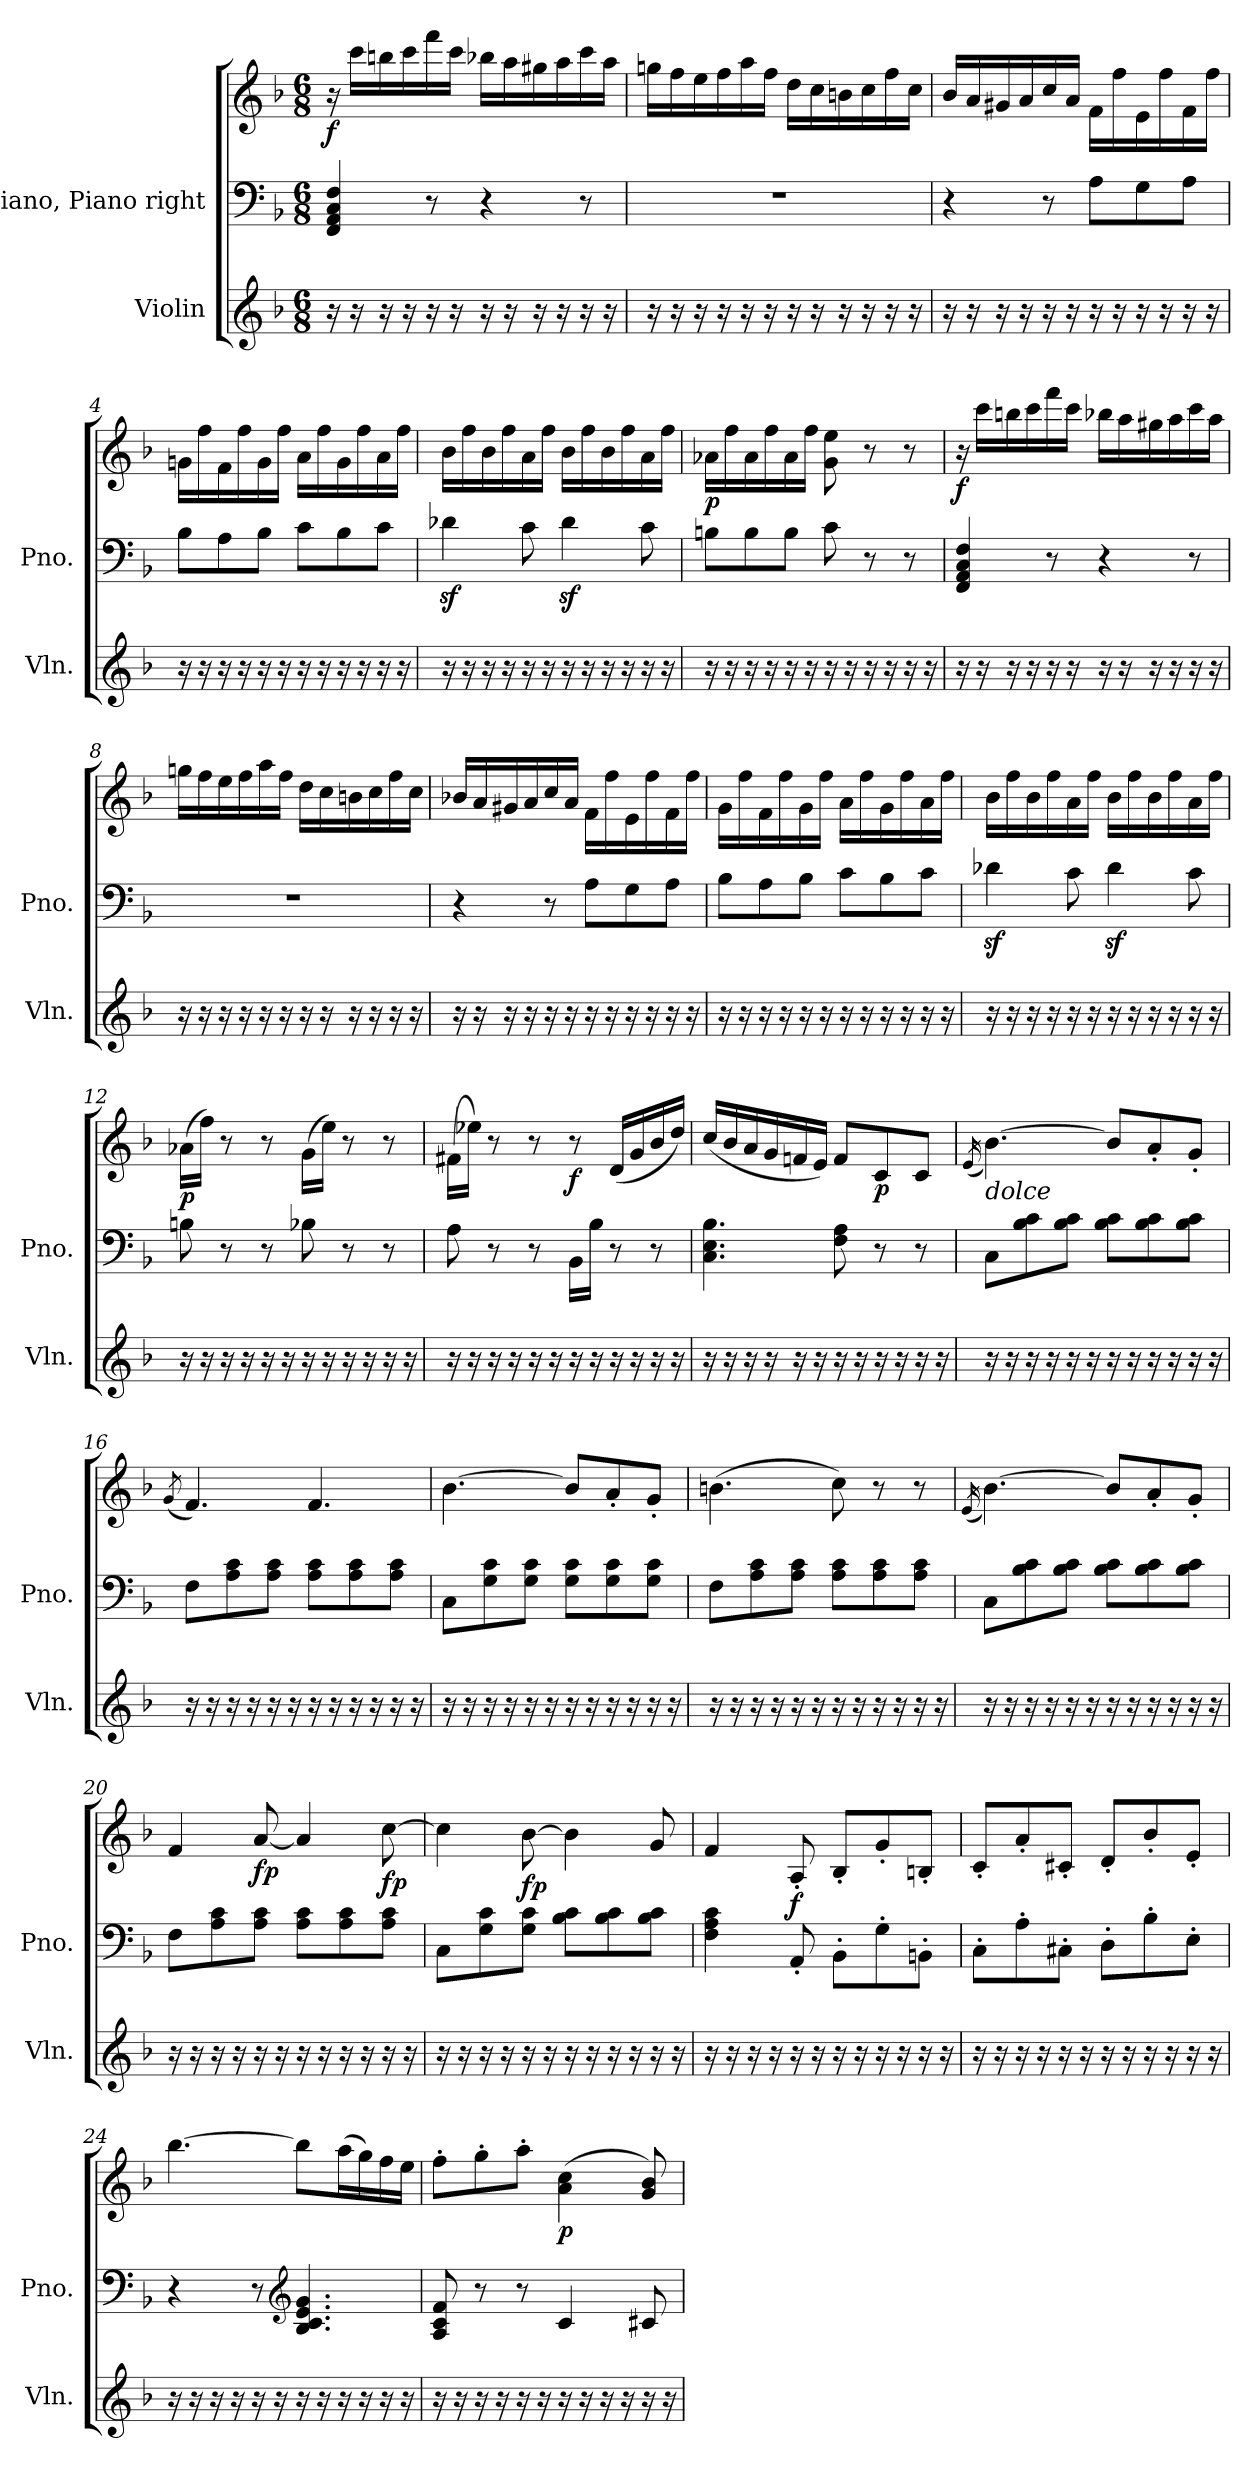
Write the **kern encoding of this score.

**kern	**kern	**kern	**dynam
*part2	*part1	*part1	*part1
*staff3	*staff2	*staff1	*staff1/2
*I"Violin	*I"Piano, Piano right	*	*
*I'Vln.	*I'Pno.	*	*
*clefG2	*clefF4	*clefG2	*
*k[b-]	*k[b-]	*k[b-]	*
*M6/8	*M6/8	*M6/8	*
=1	=1	=1	=1
!	!	!	!LO:DY:b
16r	4FF/ 4AA/ 4C/ 4F/	16r	f
16r	.	16ccc\LL	.
16r	.	16bbn\	.
16r	.	16ccc\	.
16r	8r	16fff\	.
16r	.	16ccc\JJ	.
16r	4r	16bb-X\LL	.
16r	.	16aa\	.
16r	.	16gg#X\	.
16r	.	16aa\	.
16r	8r	16ccc\	.
16r	.	16aa\JJ	.
=2	=2	=2	=2
16r	2.r	16ggn\LL	.
16r	.	16ff\	.
16r	.	16ee\	.
16r	.	16ff\	.
16r	.	16aa\	.
16r	.	16ff\JJ	.
16r	.	16dd\LL	.
16r	.	16cc\	.
16r	.	16bn\	.
16r	.	16cc\	.
16r	.	16ff\	.
16r	.	16cc\JJ	.
!!LO:LB:g=z
=3	=3	=3	=3
16r	4r	16b-/LL	.
16r	.	16a/	.
16r	.	16g#X/	.
16r	.	16a/	.
16r	8r	16cc/	.
16r	.	16a/JJ	.
16r	8A\L	16f\LL	.
16r	.	16ff\	.
16r	8G\	16e\	.
16r	.	16ff\	.
16r	8A\J	16f\	.
16r	.	16ff\JJ	.
=4	=4	=4	=4
16r	8B-\L	16gn\LL	.
16r	.	16ff\	.
16r	8A\	16f\	.
16r	.	16ff\	.
16r	8B-\J	16g\	.
16r	.	16ff\JJ	.
16r	8c\L	16a\LL	.
16r	.	16ff\	.
16r	8B-\	16g\	.
16r	.	16ff\	.
16r	8c\J	16a\	.
16r	.	16ff\JJ	.
=5	=5	=5	=5
16r	4d-Xz<\	16b-\LL	.
16r	.	16ff\	.
16r	.	16b-\	.
16r	.	16ff\	.
16r	8c\	16a\	.
16r	.	16ff\JJ	.
16r	4d-z<\	16b-\LL	.
16r	.	16ff\	.
16r	.	16b-\	.
16r	.	16ff\	.
16r	8c\	16a\	.
16r	.	16ff\JJ	.
!!LO:LB:g=z
=6	=6	=6	=6
!	!	!	!LO:DY:a=2
16r	8Bn\L	16a-X\LL	p
16r	.	16ff\	.
16r	8B\	16a-\	.
16r	.	16ff\	.
16r	8B\J	16a-\	.
16r	.	16ff\JJ	.
16r	8c\	8g\ 8ee\	.
16r	.	.	.
16r	8r	8r	.
16r	.	.	.
16r	8r	8r	.
16r	.	.	.
=7	=7	=7	=7
!	!	!	!LO:DY:b
16r	4FF/ 4AA/ 4C/ 4F/	16r	f
16r	.	16ccc\LL	.
16r	.	16bbn\	.
16r	.	16ccc\	.
16r	8r	16fff\	.
16r	.	16ccc\JJ	.
16r	4r	16bb-X\LL	.
16r	.	16aa\	.
16r	.	16gg#X\	.
16r	.	16aa\	.
16r	8r	16ccc\	.
16r	.	16aa\JJ	.
=8	=8	=8	=8
16r	2.r	16ggn\LL	.
16r	.	16ff\	.
16r	.	16ee\	.
16r	.	16ff\	.
16r	.	16aa\	.
16r	.	16ff\JJ	.
16r	.	16dd\LL	.
16r	.	16cc\	.
16r	.	16bn\	.
16r	.	16cc\	.
16r	.	16ff\	.
16r	.	16cc\JJ	.
!!LO:PB:g=z
=9	=9	=9	=9
16r	4r	16b-X/LL	.
16r	.	16a/	.
16r	.	16g#X/	.
16r	.	16a/	.
16r	8r	16cc/	.
16r	.	16a/JJ	.
16r	8A\L	16f\LL	.
16r	.	16ff\	.
16r	8G\	16e\	.
16r	.	16ff\	.
16r	8A\J	16f\	.
16r	.	16ff\JJ	.
=10	=10	=10	=10
16r	8B-\L	16g\LL	.
16r	.	16ff\	.
16r	8A\	16f\	.
16r	.	16ff\	.
16r	8B-\J	16g\	.
16r	.	16ff\JJ	.
16r	8c\L	16a\LL	.
16r	.	16ff\	.
16r	8B-\	16g\	.
16r	.	16ff\	.
16r	8c\J	16a\	.
16r	.	16ff\JJ	.
=11	=11	=11	=11
16r	4d-Xz<\	16b-\LL	.
16r	.	16ff\	.
16r	.	16b-\	.
16r	.	16ff\	.
16r	8c\	16a\	.
16r	.	16ff\JJ	.
16r	4d-z<\	16b-\LL	.
16r	.	16ff\	.
16r	.	16b-\	.
16r	.	16ff\	.
16r	8c\	16a\	.
16r	.	16ff\JJ	.
!!LO:LB:g=z
=12	=12	=12	=12
!	!	!	!LO:DY:b
16r	8Bn\	(>16a-X\LL	p
16r	.	16ff\JJ)	.
16r	8r	8r	.
16r	.	.	.
16r	8r	8r	.
16r	.	.	.
16r	8B-X\	(>16g\LL	.
16r	.	16ee\JJ)	.
16r	8r	8r	.
16r	.	.	.
16r	8r	8r	.
16r	.	.	.
=13	=13	=13	=13
16r	8A\	(>16f#X\LL	.
16r	.	16ee-X\JJ)	.
16r	8r	8r	.
16r	.	.	.
16r	8r	8r	.
16r	.	.	.
!	!	!	!LO:DY:b
16r	16BB-\LL	8r	f
16r	16B-\JJ	.	.
16r	8r	(<16d/LL	.
16r	.	16g/	.
16r	8r	16b-/	.
16r	.	16dd/JJ)	.
=14	=14	=14	=14
16r	4.C\ 4.E\ 4.B-\	(<16cc/LL	.
16r	.	16b-/	.
16r	.	16a/	.
16r	.	16g/	.
16r	.	16fn/	.
16r	.	16e/JJ)	.
16r	8F\ 8A\	8f/L	.
16r	.	.	.
!	!	!	!LO:DY:b
16r	8r	8c/	p
16r	.	.	.
16r	8r	8c/J	.
16r	.	.	.
!!LO:LB:g=z
=15	=15	=15	=15
.	.	(>16qe/	.
!	!	!LO:TX:b:i:t=dolce	!
16r	8C\L	[4.b-\)	.
16r	.	.	.
16r	8B-\ 8c\	.	.
16r	.	.	.
16r	8B-\ 8c\J	.	.
16r	.	.	.
16r	8B-\ 8c\L	8b-/L]	.
16r	.	.	.
16r	8B-\ 8c\	8a'/	.
16r	.	.	.
16r	8B-\ 8c\J	8g'/J	.
16r	.	.	.
=16	=16	=16	=16
.	.	(<8qg/	.
16r	8F\L	4.f/)	.
16r	.	.	.
16r	8A\ 8c\	.	.
16r	.	.	.
16r	8A\ 8c\J	.	.
16r	.	.	.
16r	8A\ 8c\L	4.f/	.
16r	.	.	.
16r	8A\ 8c\	.	.
16r	.	.	.
16r	8A\ 8c\J	.	.
16r	.	.	.
=17	=17	=17	=17
16r	8C\L	[4.b-\	.
16r	.	.	.
16r	8G\ 8c\	.	.
16r	.	.	.
16r	8G\ 8c\J	.	.
16r	.	.	.
16r	8G\ 8c\L	8b-/L]	.
16r	.	.	.
16r	8G\ 8c\	8a'/	.
16r	.	.	.
16r	8G\ 8c\J	8g'/J	.
16r	.	.	.
!!LO:PB:g=z
=18	=18	=18	=18
16r	8F\L	(>4.bn\	.
16r	.	.	.
16r	8A\ 8c\	.	.
16r	.	.	.
16r	8A\ 8c\J	.	.
16r	.	.	.
16r	8A\ 8c\L	8cc\)	.
16r	.	.	.
16r	8A\ 8c\	8r	.
16r	.	.	.
16r	8A\ 8c\J	8r	.
16r	.	.	.
=19	=19	=19	=19
.	.	(<16qe/	.
16r	8C\L	[4.b-\)	.
16r	.	.	.
16r	8B-\ 8c\	.	.
16r	.	.	.
16r	8B-\ 8c\J	.	.
16r	.	.	.
16r	8B-\ 8c\L	8b-/L]	.
16r	.	.	.
16r	8B-\ 8c\	8a'/	.
16r	.	.	.
16r	8B-\ 8c\J	8g'/J	.
16r	.	.	.
=20	=20	=20	=20
16r	8F\L	4f/	.
16r	.	.	.
16r	8A\ 8c\	.	.
16r	.	.	.
!	!	!	!LO:DY:b
16r	8A\ 8c\J	[8a/	fp
16r	.	.	.
16r	8A\ 8c\L	4a/]	.
16r	.	.	.
16r	8A\ 8c\	.	.
16r	.	.	.
!	!	!	!LO:DY:b
16r	8A\ 8c\J	[8cc\	fp
16r	.	.	.
!!LO:LB:g=z
=21	=21	=21	=21
16r	8C\L	4cc\]	.
16r	.	.	.
16r	8G\ 8c\	.	.
16r	.	.	.
!	!	!	!LO:DY:b
16r	8G\ 8c\J	[8b-\	fp
16r	.	.	.
16r	8B-\ 8c\L	4b-\]	.
16r	.	.	.
16r	8B-\ 8c\	.	.
16r	.	.	.
16r	8B-\ 8c\J	8g/	.
16r	.	.	.
=22	=22	=22	=22
16r	4F\ 4A\ 4c\	4f/	.
16r	.	.	.
16r	.	.	.
16r	.	.	.
!	!	!	!LO:DY:a=2
16r	8AA'/	8A'/	f
16r	.	.	.
16r	8BB-'\L	8B-'/L	.
16r	.	.	.
16r	8G'\	8g'/	.
16r	.	.	.
16r	8BBn'\J	8Bn'/J	.
16r	.	.	.
=23	=23	=23	=23
16r	8C'\L	8c'/L	.
16r	.	.	.
16r	8A'\	8a'/	.
16r	.	.	.
16r	8C#X'\J	8c#X'/J	.
16r	.	.	.
16r	8D'\L	8d'/L	.
16r	.	.	.
16r	8B-'\	8b-'/	.
16r	.	.	.
16r	8E'\J	8e'/J	.
16r	.	.	.
!!LO:LB:g=z
=24	=24	=24	=24
16r	4r	[4.bb-\	.
16r	.	.	.
16r	.	.	.
16r	.	.	.
16r	8r	.	.
16r	.	.	.
*	*clefG2	*	*
16r	4.B-/ 4.c/ 4.e/ 4.g/	8bb-\L]	.
16r	.	.	.
16r	.	(>16aa\L	.
16r	.	16gg\)	.
16r	.	16ff\	.
16r	.	16ee\JJ	.
=25	=25	=25	=25
16r	8A/ 8c/ 8f/	8ff'\L	.
16r	.	.	.
16r	8r	8gg'\	.
16r	.	.	.
16r	8r	8aa'\J	.
16r	.	.	.
!	!	!	!LO:DY:b
16r	4c/	(>4a\ 4cc\	p
16r	.	.	.
16r	.	.	.
16r	.	.	.
16r	8c#X/	8g/ 8b-/)	.
16r	.	.	.
=	=	=	=
*-	*-	*-	*-
